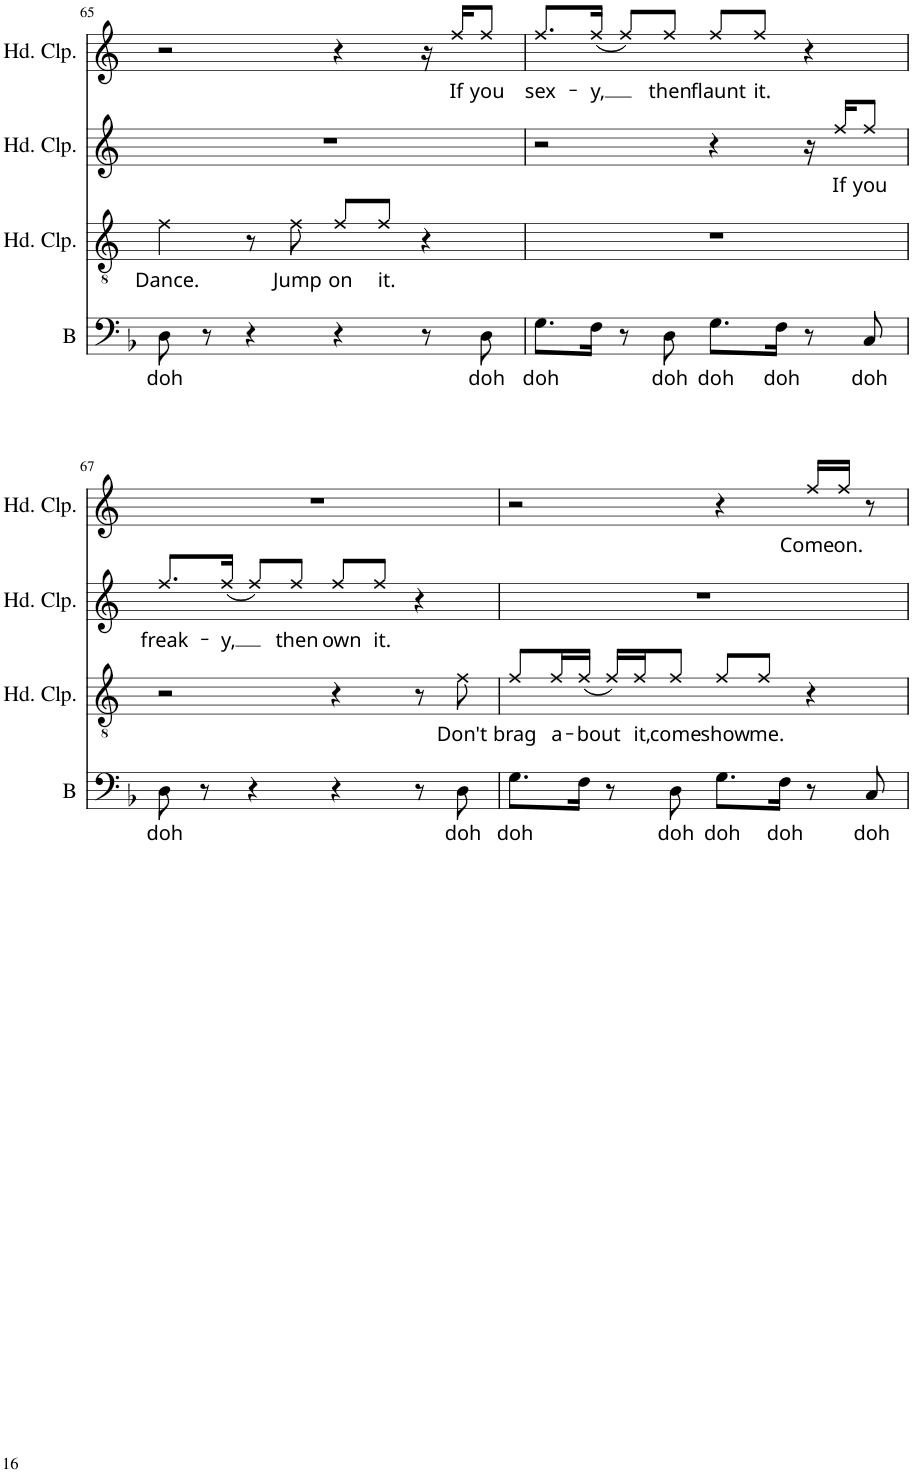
**kern	**kern	**text	**kern	**text	**kern	**text	**kern	**text
*part5	*part4	*part4	*part3	*part3	*part2	*part2	*part1	*part1
*staff5	*staff4	*staff4	*staff3	*staff3	*staff2	*staff2	*staff1	*staff1
*I"Piano	*I"Bass	*	*I"Tenor	*	*I"Alto	*	*I"Soprano	*
*I'Pno	*I'B	*	*I'T	*	*I'A	*	*I'S	*
!!LO:PB:g=z
*clefF4	*clefF4	*	*clefGv2	*	*clefG2	*	*clefG2	*
*k[b-]	*k[b-]	*	*k[b-]	*	*k[b-]	*	*k[b-]	*
*M4/4	*M4/4	*	*M4/4	*	*M4/4	*	*M4/4	*
=65	=65	=65	=65	=65	=65	=65	=65	=65
!	!	!LO:LY:b	!	!LO:LY:b	!	!	!	!
8D	8D\	doh	4a\	Dance.	1r	.	2r	.
8r	8r	.	.	.	.	.	.	.
4r	4r	.	8r	.	.	.	.	.
!	!	!	!	!LO:LY:b	!	!	!	!
.	.	.	8a\	Jump	.	.	.	.
!	!	!	!	!LO:LY:b	!	!	!	!
4r	4r	.	8a/L	on	.	.	4r	.
!	!	!	!	!LO:LY:b	!	!	!	!
.	.	.	8a/J	it.	.	.	.	.
8r	8r	.	4r	.	.	.	16r	.
!	!	!	!	!	!	!	!	!LO:LY:b
.	.	.	.	.	.	.	16b-/KL	If
!	!	!LO:LY:b	!	!	!	!	!	!LO:LY:b
8D	8D\	doh	.	.	.	.	8b-/J	you
=66	=66	=66	=66	=66	=66	=66	=66	=66
!	!	!LO:LY:b	!	!	!	!	!	!LO:LY:b
8.G\L	8.G\L	doh	1r	.	2r	.	8.b-/L	sex-
!	!	!	!	!	!	!	!	!LO:LY:b
16F\Jk	16F\Jk	.	.	.	.	.	(16b-/Jk	-y,
8r	8r	.	.	.	.	.	8b-/L)	.
!	!	!LO:LY:b	!	!	!	!	!	!LO:LY:b
8D	8D\	doh	.	.	.	.	8b-/J	then
!	!	!LO:LY:b	!	!	!	!	!	!LO:LY:b
8.G\L	8.G\L	doh	.	.	4r	.	8b-/L	flaunt
!	!	!	!	!	!	!	!	!LO:LY:b
.	.	.	.	.	.	.	8b-/J	it.
!	!	!LO:LY:b	!	!	!	!	!	!
16F\Jk	16F\Jk	doh	.	.	.	.	.	.
8r	8r	.	.	.	16r	.	4r	.
!	!	!	!	!	!	!LO:LY:b	!	!
.	.	.	.	.	16b-/KL	If	.	.
!	!	!LO:LY:b	!	!	!	!LO:LY:b	!	!
8C	8C/	doh	.	.	8b-/J	you	.	.
!!LO:LB:g=z
=67	=67	=67	=67	=67	=67	=67	=67	=67
!	!	!LO:LY:b	!	!	!	!LO:LY:b	!	!
8D	8D\	doh	2r	.	8.b-/L	freak-	1r	.
8r	8r	.	.	.	.	.	.	.
!	!	!	!	!	!	!LO:LY:b	!	!
.	.	.	.	.	(16b-/Jk	-y,	.	.
4r	4r	.	.	.	8b-/L)	.	.	.
!	!	!	!	!	!	!LO:LY:b	!	!
.	.	.	.	.	8b-/J	then	.	.
!	!	!	!	!	!	!LO:LY:b	!	!
4r	4r	.	4r	.	8b-/L	own	.	.
!	!	!	!	!	!	!LO:LY:b	!	!
.	.	.	.	.	8b-/J	it.	.	.
8r	8r	.	8r	.	4r	.	.	.
!	!	!LO:LY:b	!	!LO:LY:b	!	!	!	!
8D	8D\	doh	8a\	Don't	.	.	.	.
=68	=68	=68	=68	=68	=68	=68	=68	=68
!	!	!LO:LY:b	!	!LO:LY:b	!	!	!	!
8.G\L	8.G\L	doh	8a/L	brag	1r	.	2r	.
!	!	!	!	!LO:LY:b	!	!	!	!
.	.	.	16a/L	a-	.	.	.	.
!	!	!	!	!LO:LY:b	!	!	!	!
16F\Jk	16F\Jk	.	(16a/JJ	-bout	.	.	.	.
8r	8r	.	16a/LL)	.	.	.	.	.
!	!	!	!	!LO:LY:b	!	!	!	!
.	.	.	16a/J	it,	.	.	.	.
!	!	!LO:LY:b	!	!LO:LY:b	!	!	!	!
8D	8D\	doh	8a/J	come	.	.	.	.
!	!	!LO:LY:b	!	!LO:LY:b	!	!	!	!
8.G\L	8.G\L	doh	8a/L	show	.	.	4r	.
!	!	!	!	!LO:LY:b	!	!	!	!
.	.	.	8a/J	me.	.	.	.	.
!	!	!LO:LY:b	!	!	!	!	!	!
16F\Jk	16F\Jk	doh	.	.	.	.	.	.
!	!	!	!	!	!	!	!	!LO:LY:b
8r	8r	.	4r	.	.	.	16b-/LL	Come
!	!	!	!	!	!	!	!	!LO:LY:b
.	.	.	.	.	.	.	16b-/JJ	on.
!	!	!LO:LY:b	!	!	!	!	!	!
8C	8C/	doh	.	.	.	.	8r	.
=	=	=	=	=	=	=	=	=
*-	*-	*-	*-	*-	*-	*-	*-	*-
